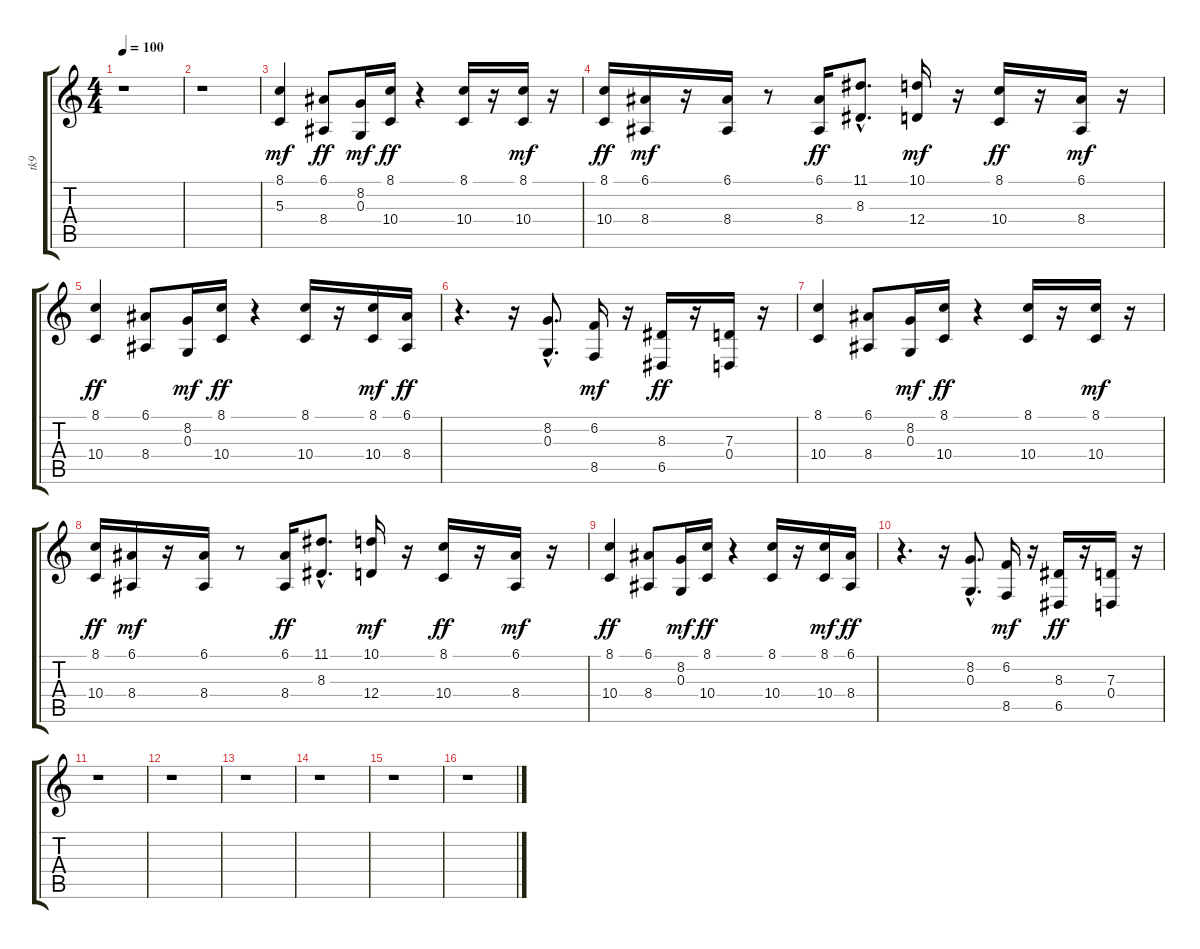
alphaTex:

\track ("tk9" "tk9") {instrument acousticgrandpiano}
\staff {score tabs}
\tuning (E4 B3 G3 D3 A2 E2) {hide}
\ts (4 4)
\tempo 100
\clef g2
\ks c
r.1{dy mf instrument acousticgrandpiano} |
r.1 |
(8.1 5.3).4{volume 12 instrument brasssection} (6.1 8.4).8{dy ff} (8.2 0.3).16{dy mf} (8.1 10.4).16{dy ff} r.4 (8.1 10.4).16 r.16 (8.1 10.4).16{dy mf} r.16 |
(8.1 10.4).16{dy ff} (6.1 8.4).16{dy mf} r.16 (6.1 8.4).16 r.8 (6.1 8.4).16{dy ff} (11.1{hac} 8.3{hac}).8{d} (10.1 12.4).16{dy mf} r.16 (8.1 10.4).16{dy ff} r.16 (6.1 8.4).16{dy mf} r.16 |
(8.1 10.4).4{dy ff} (6.1 8.4).8 (8.2 0.3).16{dy mf} (8.1 10.4).16{dy ff} r.4 (8.1 10.4).16 r.16 (8.1 10.4).16{dy mf} (6.1 8.4).16{dy ff} |
r.4{d} r.16 (8.2{hac} 0.3{hac}).8{d} (6.2 8.5).16{dy mf} r.16 (8.3 6.5).16{dy ff} r.16 (7.3 0.4).16 r.16 |
(8.1 10.4).4 (6.1 8.4).8 (8.2 0.3).16{dy mf} (8.1 10.4).16{dy ff} r.4 (8.1 10.4).16 r.16 (8.1 10.4).16{dy mf} r.16 |
(8.1 10.4).16{dy ff} (6.1 8.4).16{dy mf} r.16 (6.1 8.4).16 r.8 (6.1 8.4).16{dy ff} (11.1{hac} 8.3{hac}).8{d} (10.1 12.4).16{dy mf} r.16 (8.1 10.4).16{dy ff} r.16 (6.1 8.4).16{dy mf} r.16 |
(8.1 10.4).4{dy ff} (6.1 8.4).8 (8.2 0.3).16{dy mf} (8.1 10.4).16{dy ff} r.4 (8.1 10.4).16 r.16 (8.1 10.4).16{dy mf} (6.1 8.4).16{dy ff} |
r.4{d} r.16 (8.2{hac} 0.3{hac}).8{d} (6.2 8.5).16{dy mf} r.16 (8.3 6.5).16{dy ff} r.16 (7.3 0.4).16 r.16 |
r.1 |
r.1 |
r.1 |
r.1 |
r.1 |
r.1
